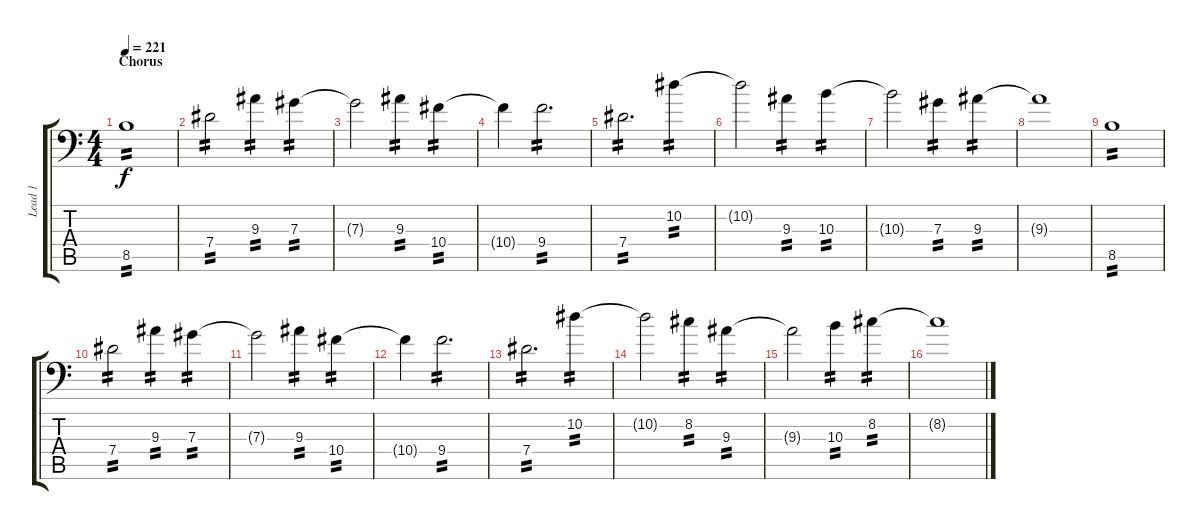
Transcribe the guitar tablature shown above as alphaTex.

\track ("Lead 1" "Lead 1") {instrument overdrivenguitar}
\staff {score tabs}
\tuning (Bb3 F3 Db3 Ab2 Eb2 Bb1) {hide}
\ts (4 4)
\section ("" "Chorus")
\tempo 221
\clef f4
\ks c
8.5.1{tp 2 dy f instrument overdrivenguitar} |
7.4.2{tp 2} 9.3.4{tp 2} 7.3.4{tp 2} |
7.3{t}.2 9.3.4{tp 2} 10.4.4{tp 2} |
10.4{t}.4 9.4.2{d tp 2} |
7.4.2{d tp 2} 10.2.4{tp 2} |
10.2{t}.2 9.3.4{tp 2} 10.3.4{tp 2} |
10.3{t}.2 7.3.4{tp 2} 9.3.4{tp 2} |
9.3{t}.1 |
8.5.1{tp 2} |
7.4.2{tp 2} 9.3.4{tp 2} 7.3.4{tp 2} |
7.3{t}.2 9.3.4{tp 2} 10.4.4{tp 2} |
10.4{t}.4 9.4.2{d tp 2} |
7.4.2{d tp 2} 10.2.4{tp 2} |
10.2{t}.2 8.2.4{tp 2} 9.3.4{tp 2} |
9.3{t}.2 10.3.4{tp 2} 8.2.4{tp 2} |
8.2{t}.1
